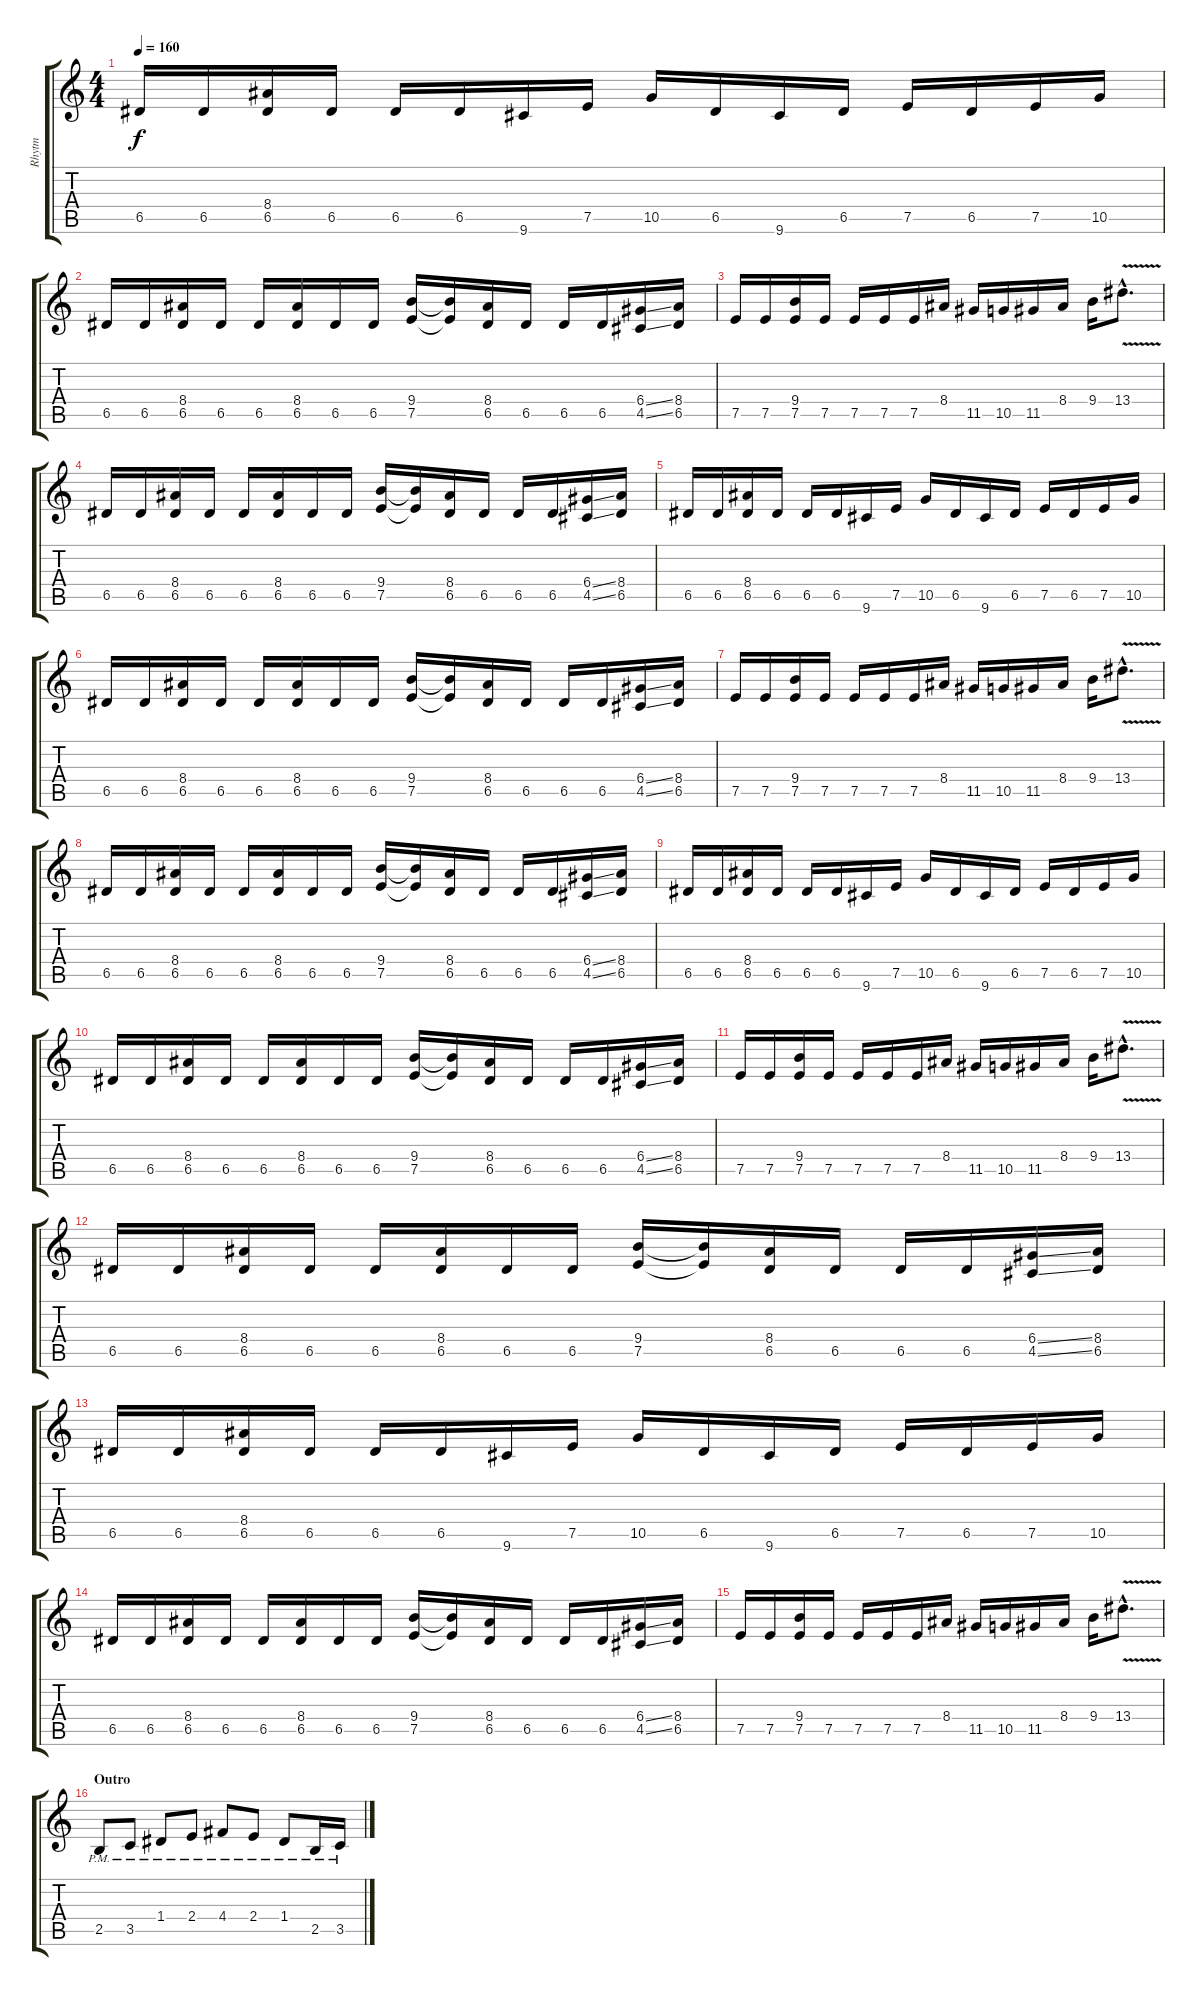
\track ("Rhytm" "Rhytm") {instrument distortionguitar}
\staff {score tabs}
\tuning (E4 B3 G3 D3 A2 E2) {hide}
\ts (4 4)
\tempo 160
\clef g2
\ks c
6.5.16{dy f} 6.5.16 (8.4 6.5).16 6.5.16 6.5.16 6.5.16 9.6.16 7.5.16 10.5.16 6.5.16 9.6.16 6.5.16 7.5.16 6.5.16 7.5.16 10.5.16 |
6.5.16 6.5.16 (8.4 6.5).16 6.5.16 6.5.16 (8.4 6.5).16 6.5.16 6.5.16 (9.4 7.5).16 (9.4{t} 7.5{t}).16 (8.4 6.5).16 6.5.16 6.5.16 6.5.16 (6.4{ss} 4.5{ss}).16 (8.4 6.5).16 |
7.5.16 7.5.16 (9.4 7.5).16 7.5.16 7.5.16 7.5.16 7.5.16 8.4.16 11.5.16 10.5.16 11.5.16 8.4.16 9.4.16 13.4{v hac}.8{d} |
6.5.16 6.5.16 (8.4 6.5).16 6.5.16 6.5.16 (8.4 6.5).16 6.5.16 6.5.16 (9.4 7.5).16 (9.4{t} 7.5{t}).16 (8.4 6.5).16 6.5.16 6.5.16 6.5.16 (6.4{ss} 4.5{ss}).16 (8.4 6.5).16 |
6.5.16 6.5.16 (8.4 6.5).16 6.5.16 6.5.16 6.5.16 9.6.16 7.5.16 10.5.16 6.5.16 9.6.16 6.5.16 7.5.16 6.5.16 7.5.16 10.5.16 |
6.5.16 6.5.16 (8.4 6.5).16 6.5.16 6.5.16 (8.4 6.5).16 6.5.16 6.5.16 (9.4 7.5).16 (9.4{t} 7.5{t}).16 (8.4 6.5).16 6.5.16 6.5.16 6.5.16 (6.4{ss} 4.5{ss}).16 (8.4 6.5).16 |
7.5.16 7.5.16 (9.4 7.5).16 7.5.16 7.5.16 7.5.16 7.5.16 8.4.16 11.5.16 10.5.16 11.5.16 8.4.16 9.4.16 13.4{v hac}.8{d} |
6.5.16 6.5.16 (8.4 6.5).16 6.5.16 6.5.16 (8.4 6.5).16 6.5.16 6.5.16 (9.4 7.5).16 (9.4{t} 7.5{t}).16 (8.4 6.5).16 6.5.16 6.5.16 6.5.16 (6.4{ss} 4.5{ss}).16 (8.4 6.5).16 |
6.5.16 6.5.16 (8.4 6.5).16 6.5.16 6.5.16 6.5.16 9.6.16 7.5.16 10.5.16 6.5.16 9.6.16 6.5.16 7.5.16 6.5.16 7.5.16 10.5.16 |
6.5.16 6.5.16 (8.4 6.5).16 6.5.16 6.5.16 (8.4 6.5).16 6.5.16 6.5.16 (9.4 7.5).16 (9.4{t} 7.5{t}).16 (8.4 6.5).16 6.5.16 6.5.16 6.5.16 (6.4{ss} 4.5{ss}).16 (8.4 6.5).16 |
7.5.16 7.5.16 (9.4 7.5).16 7.5.16 7.5.16 7.5.16 7.5.16 8.4.16 11.5.16 10.5.16 11.5.16 8.4.16 9.4.16 13.4{v hac}.8{d} |
6.5.16 6.5.16 (8.4 6.5).16 6.5.16 6.5.16 (8.4 6.5).16 6.5.16 6.5.16 (9.4 7.5).16 (9.4{t} 7.5{t}).16 (8.4 6.5).16 6.5.16 6.5.16 6.5.16 (6.4{ss} 4.5{ss}).16 (8.4 6.5).16 |
6.5.16 6.5.16 (8.4 6.5).16 6.5.16 6.5.16 6.5.16 9.6.16 7.5.16 10.5.16 6.5.16 9.6.16 6.5.16 7.5.16 6.5.16 7.5.16 10.5.16 |
6.5.16 6.5.16 (8.4 6.5).16 6.5.16 6.5.16 (8.4 6.5).16 6.5.16 6.5.16 (9.4 7.5).16 (9.4{t} 7.5{t}).16 (8.4 6.5).16 6.5.16 6.5.16 6.5.16 (6.4{ss} 4.5{ss}).16 (8.4 6.5).16 |
7.5.16 7.5.16 (9.4 7.5).16 7.5.16 7.5.16 7.5.16 7.5.16 8.4.16 11.5.16 10.5.16 11.5.16 8.4.16 9.4.16 13.4{v hac}.8{d} |
\section ("" "Outro")
2.5{pm}.8{volume 16} 3.5{pm}.8 1.4{pm}.8 2.4{pm}.8 4.4{pm}.8 2.4{pm}.8 1.4{pm}.8 2.5{pm}.16 3.5{pm}.16
